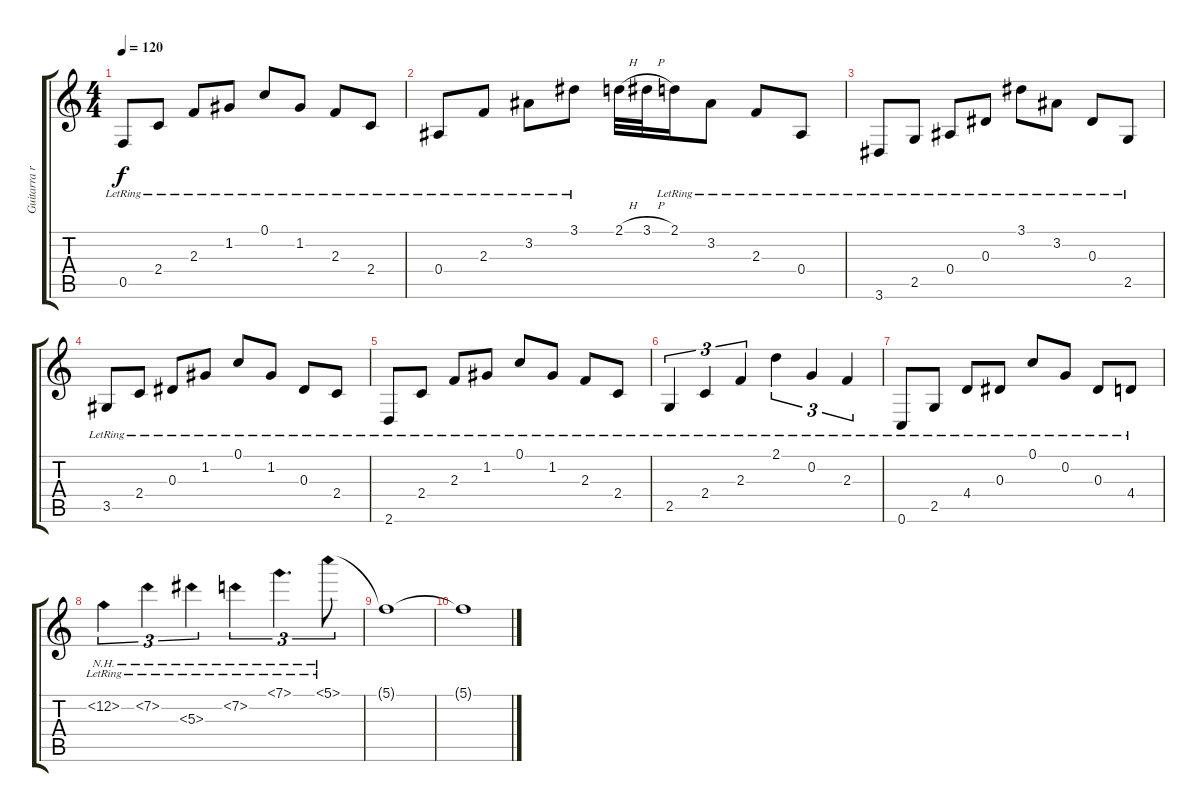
\track ("Guitarra rítmica" "Guitarra r") {instrument electricguitarclean}
\staff {score tabs}
\tuning (C4 G3 Eb3 Bb2 F2 C2) {hide}
\ts (4 4)
\tempo 120
\clef g2
\ks c
0.5{lr}.8{dy f} 2.4{lr}.8 2.3{lr}.8 1.2{lr}.8 0.1{lr}.8 1.2{lr}.8 2.3{lr}.8 2.4{lr}.8 |
0.4{lr}.8 2.3{lr}.8 3.2{lr}.8 3.1{lr}.8 2.1{h}.32 3.1{h}.32 2.1{lr}.16 3.2{lr}.8 2.3{lr}.8 0.4{lr}.8 |
3.6{lr}.8 2.5{lr}.8 0.4{lr}.8 0.3{lr}.8 3.1{lr}.8 3.2{lr}.8 0.3{lr}.8 2.5{lr}.8 |
3.5{lr}.8 2.4{lr}.8 0.3{lr}.8 1.2{lr}.8 0.1{lr}.8 1.2{lr}.8 0.3{lr}.8 2.4{lr}.8 |
2.6{lr}.8 2.4{lr}.8 2.3{lr}.8 1.2{lr}.8 0.1{lr}.8 1.2{lr}.8 2.3{lr}.8 2.4{lr}.8 |
2.5{lr}.4{tu (3 2)} 2.4{lr}.4{tu (3 2)} 2.3{lr}.4{tu (3 2)} 2.1{lr}.4{tu (3 2)} 0.2{lr}.4{tu (3 2)} 2.3{lr}.4{tu (3 2)} |
0.6{lr}.8 2.5{lr}.8 4.4{lr}.8 0.3{lr}.8 0.1{lr}.8 0.2{lr}.8 0.3{lr}.8 4.4{lr}.8 |
12.2{nh lr}.4{tu (3 2) volume 2} 7.2{nh lr}.4{tu (3 2)} 5.3{nh lr}.4{tu (3 2)} 7.2{nh lr}.4{tu (3 2)} 7.1{nh lr}.4{d tu (3 2)} 5.1{nh lr}.8{tu (3 2)} |
5.1{t}.1 |
5.1{t}.1
